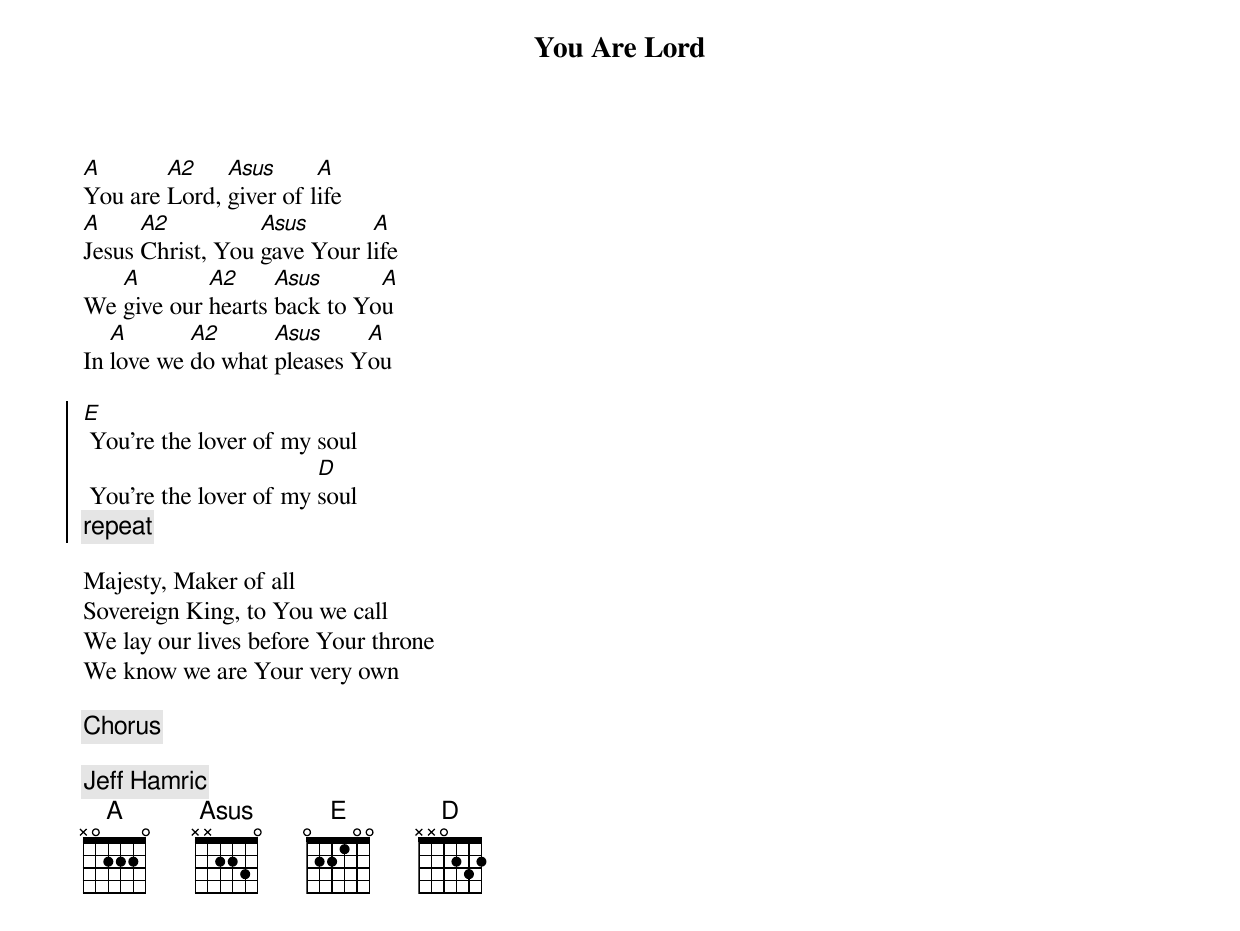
{t:You Are Lord}
[A]You are [A2]Lord, [Asus]giver of l[A]ife
[A]Jesus [A2]Christ, You [Asus]gave Your l[A]ife
We [A]give our [A2]hearts [Asus]back to Yo[A]u
In [A]love we [A2]do what [Asus]pleases Y[A]ou

{soc}
[E] You're the lover of my soul
 You're the lover of my [D]soul
{c:repeat}
{eoc}

Majesty, Maker of all
Sovereign King, to You we call
We lay our lives before Your throne
We know we are Your very own

{c:Chorus}

{c:Jeff Hamric}
